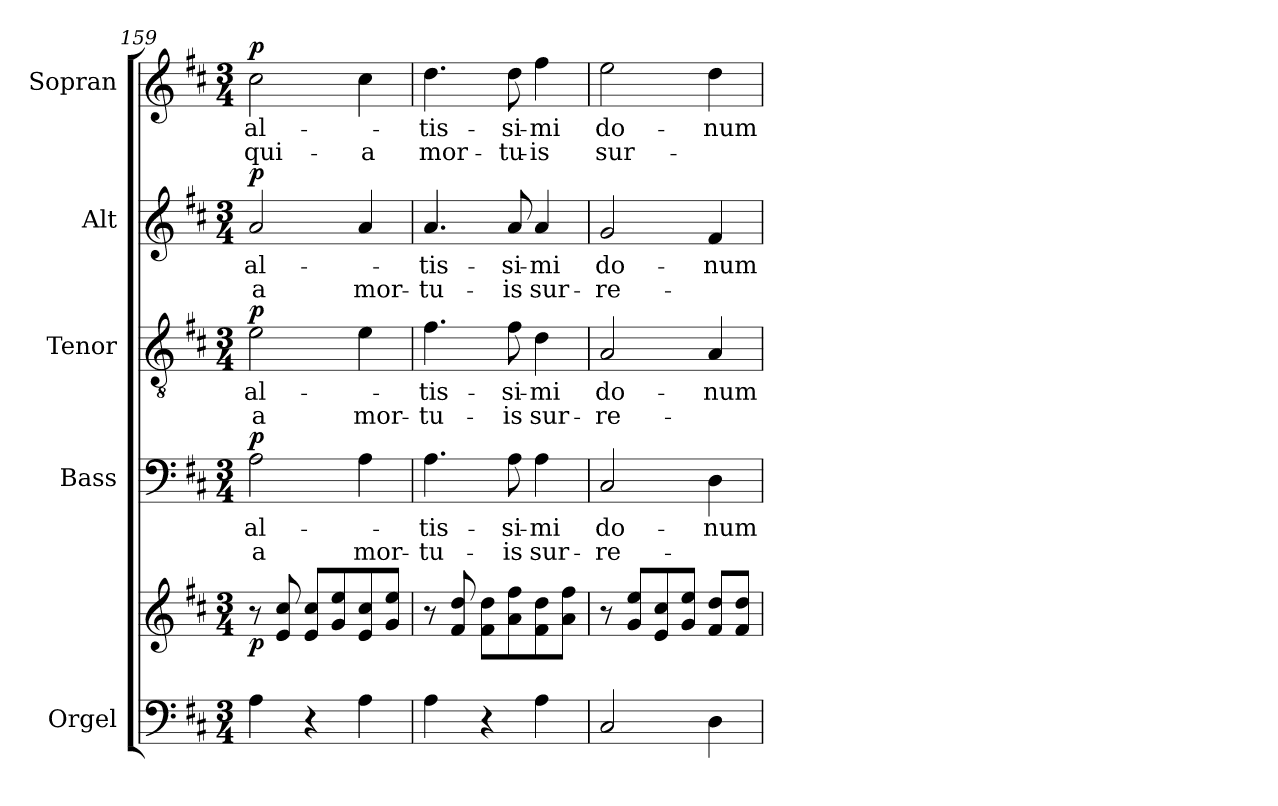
**kern	**kern	**dynam	**kern	**text	**text	**dynam	**kern	**text	**text	**dynam	**kern	**text	**text	**dynam	**kern	**text	**text	**dynam
*part5	*part5	*part5	*part4	*part4	*part4	*part4	*part3	*part3	*part3	*part3	*part2	*part2	*part2	*part2	*part1	*part1	*part1	*part1
*staff6	*staff5	*staff5/6	*staff4	*staff4	*staff4	*staff4	*staff3	*staff3	*staff3	*staff3	*staff2	*staff2	*staff2	*staff2	*staff1	*staff1	*staff1	*staff1
*I"Orgel	*	*	*I"Bass	*	*	*	*I"Tenor	*	*	*	*I"Alt	*	*	*	*I"Sopran	*	*	*
*I'Org.	*	*	*I'B.	*	*	*	*I'T.	*	*	*	*I'A.	*	*	*	*I'S.	*	*	*
*clefF4	*clefG2	*	*clefF4	*	*	*	*clefGv2	*	*	*	*clefG2	*	*	*	*clefG2	*	*	*
*k[f#c#]	*k[f#c#]	*	*k[f#c#]	*	*	*	*k[f#c#]	*	*	*	*k[f#c#]	*	*	*	*k[f#c#]	*	*	*
*D:	*D:	*	*D:	*	*	*	*D:	*	*	*	*D:	*	*	*	*D:	*	*	*
*M3/4	*M3/4	*	*M3/4	*	*	*	*M3/4	*	*	*	*M3/4	*	*	*	*M3/4	*	*	*
=159	=159	=159	=159	=159	=159	=159	=159	=159	=159	=159	=159	=159	=159	=159	=159	=159	=159	=159
!	!	!LO:DY:b	!	!LO:LY:b	!LO:LY:b	!LO:DY:a	!	!LO:LY:b	!LO:LY:b	!LO:DY:a	!	!LO:LY:b	!LO:LY:b	!LO:DY:a	!	!LO:LY:b	!LO:LY:b	!LO:DY:a
4A\	8r	p	2A\	al-	-a	p	2e\	al-	-a	p	2a/	al-	-a	p	2cc#\	al-	qui-	p
.	8e/ 8cc#/	.	.	.	.	.	.	.	.	.	.	.	.	.	.	.	.	.
4r	8e/ 8cc#/L	.	.	.	.	.	.	.	.	.	.	.	.	.	.	.	.	.
.	8g/ 8ee/	.	.	.	.	.	.	.	.	.	.	.	.	.	.	.	.	.
!	!	!	!	!	!LO:LY:b	!	!	!	!LO:LY:b	!	!	!	!LO:LY:b	!	!	!	!LO:LY:b	!
4A\	8e/ 8cc#/	.	4A\	.	mor-	.	4e\	.	mor-	.	4a/	.	mor-	.	4cc#\	.	-a	.
.	8g/ 8ee/J	.	.	.	.	.	.	.	.	.	.	.	.	.	.	.	.	.
=160	=160	=160	=160	=160	=160	=160	=160	=160	=160	=160	=160	=160	=160	=160	=160	=160	=160	=160
!	!	!	!	!LO:LY:b	!LO:LY:b	!	!	!LO:LY:b	!LO:LY:b	!	!	!LO:LY:b	!LO:LY:b	!	!	!LO:LY:b	!LO:LY:b	!
4A\	8r	.	4.A\	-tis-	-tu-	.	4.f#\	-tis-	-tu-	.	4.a/	-tis-	-tu-	.	4.dd\	-tis-	mor-	.
.	8f#/ 8dd/	.	.	.	.	.	.	.	.	.	.	.	.	.	.	.	.	.
4r	8f#\ 8dd\L	.	.	.	.	.	.	.	.	.	.	.	.	.	.	.	.	.
!	!	!	!	!LO:LY:b	!LO:LY:b	!	!	!LO:LY:b	!LO:LY:b	!	!	!LO:LY:b	!LO:LY:b	!	!	!LO:LY:b	!LO:LY:b	!
.	8a\ 8ff#\	.	8A\	-si-	-is	.	8f#\	-si-	-is	.	8a/	-si-	-is	.	8dd\	-si-	-tu-	.
!	!	!	!	!LO:LY:b	!LO:LY:b	!	!	!LO:LY:b	!LO:LY:b	!	!	!LO:LY:b	!LO:LY:b	!	!	!LO:LY:b	!LO:LY:b	!
4A\	8f#\ 8dd\	.	4A\	-mi	sur-	.	4d\	-mi	sur-	.	4a/	-mi	sur-	.	4ff#\	-mi	-is	.
.	8a\ 8ff#\J	.	.	.	.	.	.	.	.	.	.	.	.	.	.	.	.	.
=161	=161	=161	=161	=161	=161	=161	=161	=161	=161	=161	=161	=161	=161	=161	=161	=161	=161	=161
!	!	!	!	!LO:LY:b	!LO:LY:b	!	!	!LO:LY:b	!LO:LY:b	!	!	!LO:LY:b	!LO:LY:b	!	!	!LO:LY:b	!LO:LY:b	!
2C#/	8r	.	2C#/	do-	-re-	.	2A/	do-	-re-	.	2g/	do-	-re-	.	2ee\	do-	sur-	.
.	8g/ 8ee/L	.	.	.	.	.	.	.	.	.	.	.	.	.	.	.	.	.
.	8e/ 8cc#/	.	.	.	.	.	.	.	.	.	.	.	.	.	.	.	.	.
.	8g/ 8ee/J	.	.	.	.	.	.	.	.	.	.	.	.	.	.	.	.	.
!	!	!	!	!LO:LY:b	!	!	!	!LO:LY:b	!	!	!	!LO:LY:b	!	!	!	!LO:LY:b	!	!
4D\	8f#/ 8dd/L	.	4D\	-num	.	.	4A/	-num	.	.	4f#/	-num	.	.	4dd\	-num	.	.
.	8f#/ 8dd/J	.	.	.	.	.	.	.	.	.	.	.	.	.	.	.	.	.
=	=	=	=	=	=	=	=	=	=	=	=	=	=	=	=	=	=	=
*-	*-	*-	*-	*-	*-	*-	*-	*-	*-	*-	*-	*-	*-	*-	*-	*-	*-	*-
